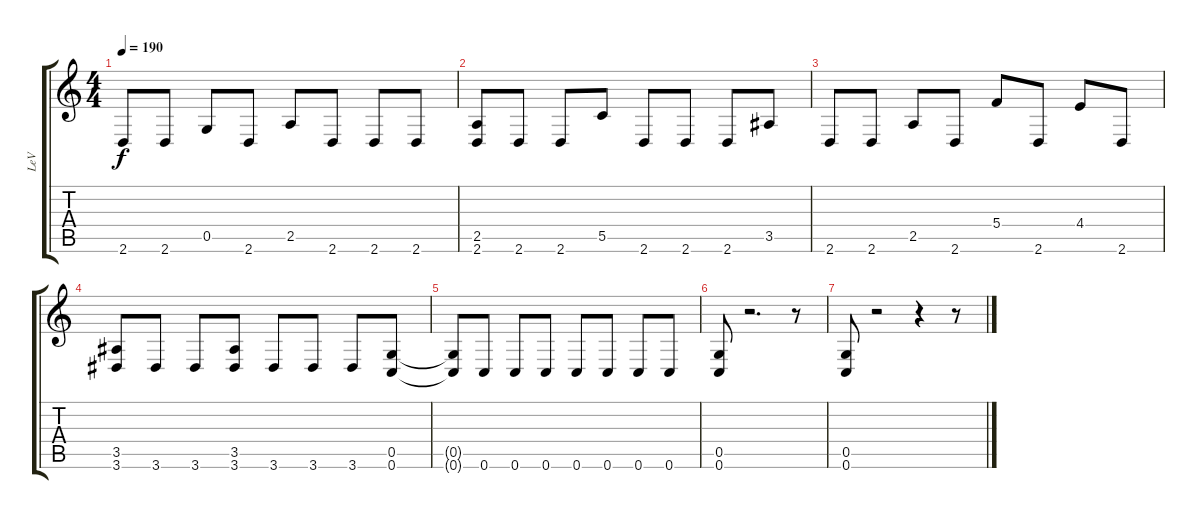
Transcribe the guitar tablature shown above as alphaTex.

\track ("LeV" "LeV") {instrument distortionguitar}
\staff {score tabs}
\tuning (D4 A3 F3 C3 G2 C2) {hide}
\ts (4 4)
\tempo 190
\clef g2
\ks c
2.6.8{dy f} 2.6.8 0.5.8 2.6.8 2.5.8 2.6.8 2.6.8 2.6.8 |
(2.5 2.6).8 2.6.8 2.6.8 5.5.8 2.6.8 2.6.8 2.6.8 3.5.8 |
2.6.8 2.6.8 2.5.8 2.6.8 5.4.8 2.6.8 4.4.8 2.6.8 |
(3.5 3.6).8 3.6.8 3.6.8 (3.5 3.6).8 3.6.8 3.6.8 3.6.8 (0.5 0.6).8 |
(0.5{t} 0.6{t}).8 0.6.8 0.6.8 0.6.8 0.6.8 0.6.8 0.6.8 0.6.8 |
(0.5 0.6).8 r.2{d} r.8 |
(0.5 0.6).8 r.2 r.4 r.8
